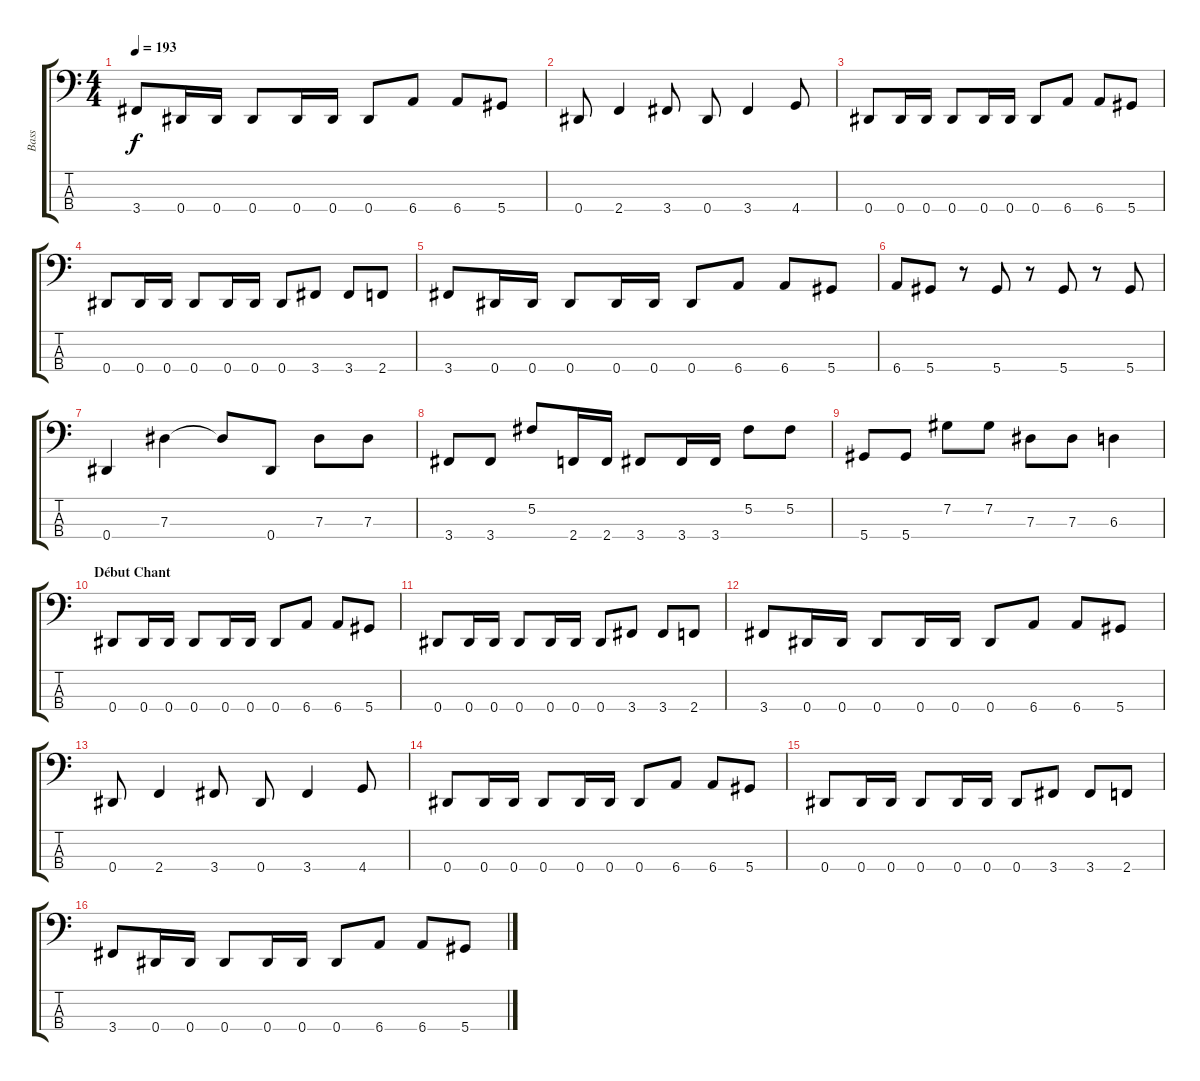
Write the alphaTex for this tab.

\track ("Bass" "Bass") {instrument slapbass1}
\staff {score tabs}
\tuning (Gb2 Db2 Ab1 Eb1) {hide}
\ts (4 4)
\tempo 193
\clef f4
\ks c
3.4.8{dy f} 0.4.16 0.4.16 0.4.8 0.4.16 0.4.16 0.4.8 6.4.8 6.4.8 5.4.8 |
0.4.8 2.4.4 3.4.8 0.4.8 3.4.4 4.4.8 |
0.4.8 0.4.16 0.4.16 0.4.8 0.4.16 0.4.16 0.4.8 6.4.8 6.4.8 5.4.8 |
0.4.8 0.4.16 0.4.16 0.4.8 0.4.16 0.4.16 0.4.8 3.4.8 3.4.8 2.4.8 |
3.4.8 0.4.16 0.4.16 0.4.8 0.4.16 0.4.16 0.4.8 6.4.8 6.4.8 5.4.8 |
6.4.8 5.4.8 r.8 5.4.8 r.8 5.4.8 r.8 5.4.8 |
0.4.4 7.3.4 7.3{t}.8 0.4.8 7.3.8 7.3.8 |
3.4.8 3.4.8 5.2.8 2.4.16 2.4.16 3.4.8 3.4.16 3.4.16 5.2.8 5.2.8 |
5.4.8 5.4.8 7.2.8 7.2.8 7.3.8 7.3.8 6.3.4 |
\section ("" "Début Chant")
0.4.8 0.4.16 0.4.16 0.4.8 0.4.16 0.4.16 0.4.8 6.4.8 6.4.8 5.4.8 |
0.4.8 0.4.16 0.4.16 0.4.8 0.4.16 0.4.16 0.4.8 3.4.8 3.4.8 2.4.8 |
3.4.8 0.4.16 0.4.16 0.4.8 0.4.16 0.4.16 0.4.8 6.4.8 6.4.8 5.4.8 |
0.4.8 2.4.4 3.4.8 0.4.8 3.4.4 4.4.8 |
0.4.8 0.4.16 0.4.16 0.4.8 0.4.16 0.4.16 0.4.8 6.4.8 6.4.8 5.4.8 |
0.4.8 0.4.16 0.4.16 0.4.8 0.4.16 0.4.16 0.4.8 3.4.8 3.4.8 2.4.8 |
3.4.8 0.4.16 0.4.16 0.4.8 0.4.16 0.4.16 0.4.8 6.4.8 6.4.8 5.4.8
